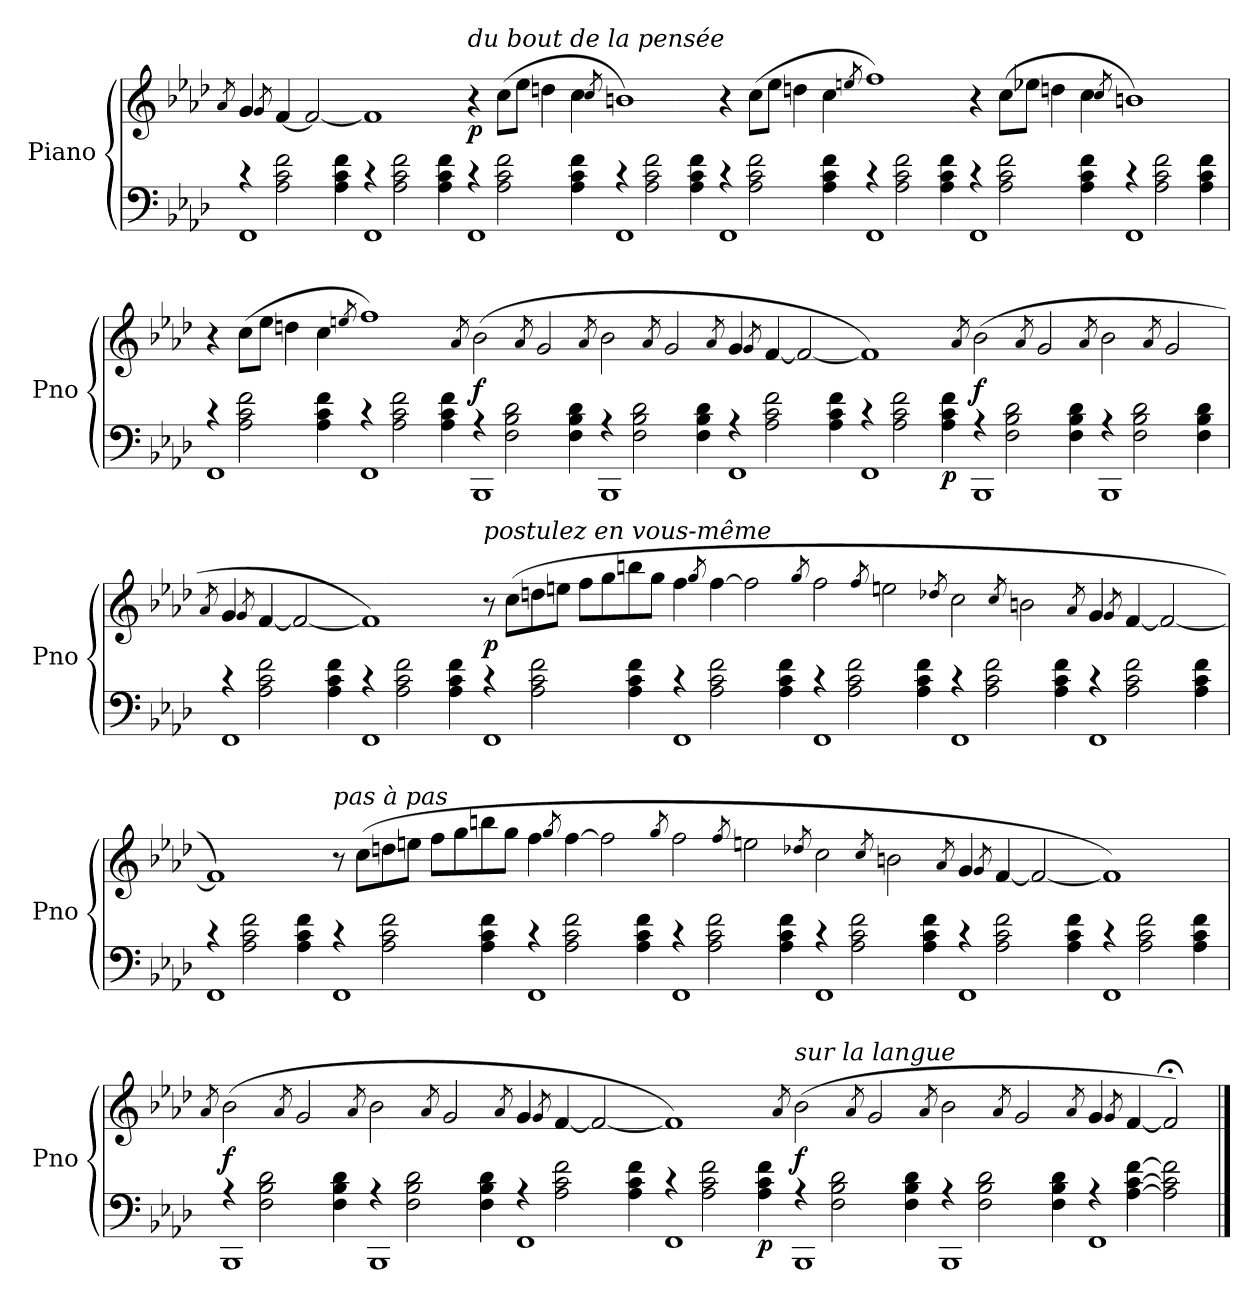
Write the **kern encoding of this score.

**kern	**kern	**dynam
*part1	*part1	*part1
*staff2	*staff1	*staff1/2
*I"Piano	*	*
*I'Pno	*	*
!!LO:LB:g=z
*clefF4	*clefG2	*
*k[b-e-a-d-]	*k[b-e-a-d-]	*
=	=	=
.	8qa-/	.
*^	*	*
4r	1FF	4g/	.
.	.	8qg/	.
2A-\ 2c\ 2f\	.	[4f/	.
.	.	2f/_	.
4A-\ 4c\ 4f\	.	.	.
4r	1FF	1f]	.
2A-\ 2c\ 2f\	.	.	.
4A-\ 4c\ 4f\	.	.	.
!	!	!LO:TX:a:i:t=du bout de la pensée	!
!	!	!	!LO:DY:b
4r	1FF	4r	p
2A-\ 2c\ 2f\	.	(8cc\L	.
.	.	8ee-\J	.
.	.	4ddn\	.
4A-\ 4c\ 4f\	.	4cc\	.
.	.	8qcc/	.
4r	1FF	1bn)	.
2A-\ 2c\ 2f\	.	.	.
4A-\ 4c\ 4f\	.	.	.
4r	1FF	4r	.
2A-\ 2c\ 2f\	.	(8cc\L	.
.	.	8ee-\J	.
.	.	4ddn\	.
4A-\ 4c\ 4f\	.	4cc\	.
.	.	8qeen/	.
4r	1FF	1ff)	.
2A-\ 2c\ 2f\	.	.	.
4A-\ 4c\ 4f\	.	.	.
4r	1FF	4r	.
2A-\ 2c\ 2f\	.	(8cc\L	.
.	.	8ee-X\J	.
.	.	4ddn\	.
4A-\ 4c\ 4f\	.	4cc\	.
.	.	8qcc/	.
4r	1FF	1bn)	.
2A-\ 2c\ 2f\	.	.	.
4A-\ 4c\ 4f\	.	.	.
!!LO:LB:g=z
=	=	=	=
4r	1FF	4r	.
2A-\ 2c\ 2f\	.	(8cc\L	.
.	.	8ee-\J	.
.	.	4ddn\	.
4A-\ 4c\ 4f\	.	4cc\	.
.	.	8qeen/	.
4r	1FF	1ff)	.
2A-\ 2c\ 2f\	.	.	.
4A-\ 4c\ 4f\	.	.	.
.	.	8qa-/	.
!	!	!	!LO:DY:b
4r	1BBB-	(2b-\	f
2F\ 2B-\ 2d-\	.	.	.
.	.	8qa-/	.
.	.	2g/	.
4F\ 4B-\ 4d-\	.	.	.
.	.	8qa-/	.
4r	1BBB-	2b-\	.
2F\ 2B-\ 2d-\	.	.	.
.	.	8qa-/	.
.	.	2g/	.
4F\ 4B-\ 4d-\	.	.	.
.	.	8qa-/	.
4r	1FF	4g/	.
.	.	8qg/	.
2A-\ 2c\ 2f\	.	[4f/	.
.	.	2f/_	.
4A-\ 4c\ 4f\	.	.	.
4r	1FF	1f])	.
2A-\ 2c\ 2f\	.	.	.
!	!	!	!LO:DY:b=2
4A-\ 4c\ 4f\	.	.	p
.	.	8qa-/	.
!	!	!	!LO:DY:b
4r	1BBB-	(2b-\	f
2F\ 2B-\ 2d-\	.	.	.
.	.	8qa-/	.
.	.	2g/	.
4F\ 4B-\ 4d-\	.	.	.
.	.	8qa-/	.
4r	1BBB-	2b-\	.
2F\ 2B-\ 2d-\	.	.	.
.	.	8qa-/	.
.	.	2g/	.
4F\ 4B-\ 4d-\	.	.	.
!!LO:LB:g=z
=	=	=	=
.	.	8qa-/	.
4r	1FF	4g/	.
.	.	8qg/	.
2A-\ 2c\ 2f\	.	[4f/	.
.	.	2f/_	.
4A-\ 4c\ 4f\	.	.	.
4r	1FF	1f])	.
2A-\ 2c\ 2f\	.	.	.
4A-\ 4c\ 4f\	.	.	.
!	!	!LO:TX:a:i:t=postulez en vous-même	!
!	!	!	!LO:DY:b
4r	1FF	8r	p
.	.	(8cc\L	.
2A-\ 2c\ 2f\	.	8ddn\	.
.	.	8een\J	.
.	.	8ff\L	.
.	.	8gg\	.
4A-\ 4c\ 4f\	.	8bbn\	.
.	.	8gg\J	.
4r	1FF	4ff\	.
.	.	8qgg/	.
2A-\ 2c\ 2f\	.	[4ff\	.
.	.	2ff\]	.
4A-\ 4c\ 4f\	.	.	.
.	.	8qgg/	.
4r	1FF	2ff\	.
2A-\ 2c\ 2f\	.	.	.
.	.	8qff/	.
.	.	2een\	.
4A-\ 4c\ 4f\	.	.	.
.	.	8qdd-X/	.
4r	1FF	2cc\	.
2A-\ 2c\ 2f\	.	.	.
.	.	8qcc/	.
.	.	2bn\	.
4A-\ 4c\ 4f\	.	.	.
.	.	8qa-/	.
4r	1FF	4g/	.
.	.	8qg/	.
2A-\ 2c\ 2f\	.	[4f/	.
.	.	2f/_	.
4A-\ 4c\ 4f\	.	.	.
!!LO:LB:g=z
=	=	=	=
4r	1FF	1f])	.
2A-\ 2c\ 2f\	.	.	.
4A-\ 4c\ 4f\	.	.	.
!	!	!LO:TX:a:i:t=pas à pas	!
4r	1FF	8r	.
.	.	(8cc\L	.
2A-\ 2c\ 2f\	.	8ddn\	.
.	.	8een\J	.
.	.	8ff\L	.
.	.	8gg\	.
4A-\ 4c\ 4f\	.	8bbn\	.
.	.	8gg\J	.
4r	1FF	4ff\	.
.	.	8qgg/	.
2A-\ 2c\ 2f\	.	[4ff\	.
.	.	2ff\]	.
4A-\ 4c\ 4f\	.	.	.
.	.	8qgg/	.
4r	1FF	2ff\	.
2A-\ 2c\ 2f\	.	.	.
.	.	8qff/	.
.	.	2een\	.
4A-\ 4c\ 4f\	.	.	.
.	.	8qdd-X/	.
4r	1FF	2cc\	.
2A-\ 2c\ 2f\	.	.	.
.	.	8qcc/	.
.	.	2bn\	.
4A-\ 4c\ 4f\	.	.	.
.	.	8qa-/	.
4r	1FF	4g/	.
.	.	8qg/	.
2A-\ 2c\ 2f\	.	[4f/	.
.	.	2f/_	.
4A-\ 4c\ 4f\	.	.	.
4r	1FF	1f])	.
2A-\ 2c\ 2f\	.	.	.
4A-\ 4c\ 4f\	.	.	.
!!LO:LB:g=z
=	=	=	=
.	.	8qa-/	.
!	!	!	!LO:DY:b
4r	1BBB-	(2b-\	f
2F\ 2B-\ 2d-\	.	.	.
.	.	8qa-/	.
.	.	2g/	.
4F\ 4B-\ 4d-\	.	.	.
.	.	8qa-/	.
4r	1BBB-	2b-\	.
2F\ 2B-\ 2d-\	.	.	.
.	.	8qa-/	.
.	.	2g/	.
4F\ 4B-\ 4d-\	.	.	.
.	.	8qa-/	.
4r	1FF	4g/	.
.	.	8qg/	.
2A-\ 2c\ 2f\	.	[4f/	.
.	.	2f/_	.
4A-\ 4c\ 4f\	.	.	.
4r	1FF	1f])	.
2A-\ 2c\ 2f\	.	.	.
!	!	!	!LO:DY:b=2
4A-\ 4c\ 4f\	.	.	p
.	.	8qa-/	.
!	!	!LO:TX:a:i:t=sur la langue	!
!	!	!	!LO:DY:b
4r	1BBB-	(2b-\	f
2F\ 2B-\ 2d-\	.	.	.
.	.	8qa-/	.
.	.	2g/	.
4F\ 4B-\ 4d-\	.	.	.
.	.	8qa-/	.
4r	1BBB-	2b-\	.
2F\ 2B-\ 2d-\	.	.	.
.	.	8qa-/	.
.	.	2g/	.
4F\ 4B-\ 4d-\	.	.	.
.	.	8qa-/	.
4r	1FF	4g/	.
.	.	8qg/	.
[4A-\ [4c\ [4f\	.	[4f/	.
2A-\] 2c\] 2f\]	.	2f;</])	.
*v	*v	*	*
==	==	==
*-	*-	*-
